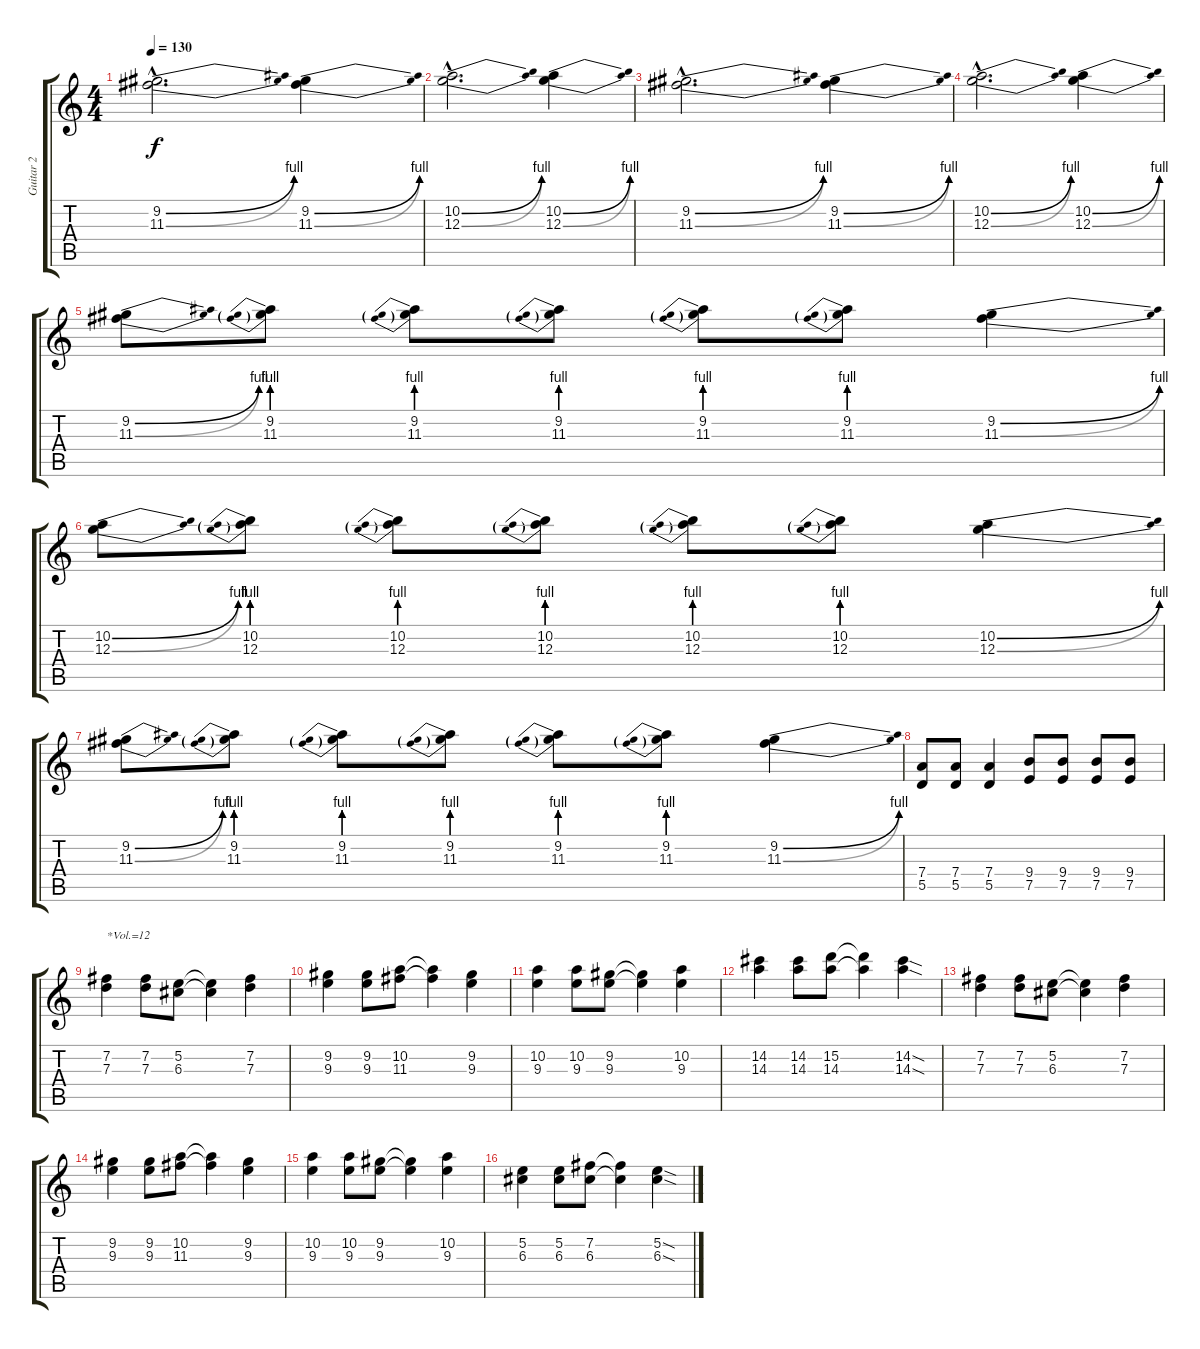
\track ("Guitar 2" "Guitar 2") {instrument distortionguitar}
\staff {score tabs}
\tuning (E4 B3 G3 D3 A2 E2) {hide}
\ts (4 4)
\tempo 130
\clef g2
\ks c
(9.2{be (bend 0 0 60 4) hac} 11.3{be (bend 0 0 60 4) hac}).2{d dy f} (9.2{be (bend 0 0 60 4)} 11.3{be (bend 0 0 60 4)}).4 |
(10.2{be (bend 0 0 60 4) hac} 12.3{be (bend 0 0 60 4) hac}).2{d} (10.2{be (bend 0 0 60 4)} 12.3{be (bend 0 0 60 4)}).4 |
(9.2{be (bend 0 0 60 4) hac} 11.3{be (bend 0 0 60 4) hac}).2{d} (9.2{be (bend 0 0 60 4)} 11.3{be (bend 0 0 60 4)}).4 |
(10.2{be (bend 0 0 60 4) hac} 12.3{be (bend 0 0 60 4) hac}).2{d} (10.2{be (bend 0 0 60 4)} 12.3{be (bend 0 0 60 4)}).4 |
(9.2{be (bend 0 0 60 4)} 11.3{be (bend 0 0 60 4)}).8 (9.2{be (prebend 0 4 60 4)} 11.3{be (prebend 0 4 60 4)}).8 (9.2{be (prebend 0 4 60 4)} 11.3{be (prebend 0 4 60 4)}).8 (9.2{be (prebend 0 4 60 4)} 11.3{be (prebend 0 4 60 4)}).8 (9.2{be (prebend 0 4 60 4)} 11.3{be (prebend 0 4 60 4)}).8 (9.2{be (prebend 0 4 60 4)} 11.3{be (prebend 0 4 60 4)}).8 (9.2{be (bend 0 0 60 4)} 11.3{be (bend 0 0 60 4)}).4 |
(10.2{be (bend 0 0 60 4)} 12.3{be (bend 0 0 60 4)}).8 (10.2{be (prebend 0 4 60 4)} 12.3{be (prebend 0 4 60 4)}).8 (10.2{be (prebend 0 4 60 4)} 12.3{be (prebend 0 4 60 4)}).8 (10.2{be (prebend 0 4 60 4)} 12.3{be (prebend 0 4 60 4)}).8 (10.2{be (prebend 0 4 60 4)} 12.3{be (prebend 0 4 60 4)}).8 (10.2{be (prebend 0 4 60 4)} 12.3{be (prebend 0 4 60 4)}).8 (10.2{be (bend 0 0 60 4)} 12.3{be (bend 0 0 60 4)}).4 |
(9.2{be (bend 0 0 60 4)} 11.3{be (bend 0 0 60 4)}).8 (9.2{be (prebend 0 4 60 4)} 11.3{be (prebend 0 4 60 4)}).8 (9.2{be (prebend 0 4 60 4)} 11.3{be (prebend 0 4 60 4)}).8 (9.2{be (prebend 0 4 60 4)} 11.3{be (prebend 0 4 60 4)}).8 (9.2{be (prebend 0 4 60 4)} 11.3{be (prebend 0 4 60 4)}).8 (9.2{be (prebend 0 4 60 4)} 11.3{be (prebend 0 4 60 4)}).8 (9.2{be (bend 0 0 60 4)} 11.3{be (bend 0 0 60 4)}).4 |
(7.4 5.5).8 (7.4 5.5).8 (7.4 5.5).4 (9.4 7.5).8 (9.4 7.5).8 (9.4 7.5).8 (9.4 7.5).8 |
(7.2 7.3).4{txt "*Vol.=12" volume 12} (7.2 7.3).8 (5.2 6.3).8 (5.2{t} 6.3{t}).4 (7.2 7.3).4 |
(9.2 9.3).4 (9.2 9.3).8 (10.2 11.3).8 (10.2{t} 11.3{t}).4 (9.2 9.3).4 |
(10.2 9.3).4 (10.2 9.3).8 (9.2 9.3).8 (9.2{t} 9.3{t}).4 (10.2 9.3).4 |
(14.2 14.3).4 (14.2 14.3).8 (15.2 14.3).8 (15.2{t} 14.3{t}).4 (14.2{sod} 14.3{sod}).4 |
(7.2 7.3).4 (7.2 7.3).8 (5.2 6.3).8 (5.2{t} 6.3{t}).4 (7.2 7.3).4 |
(9.2 9.3).4 (9.2 9.3).8 (10.2 11.3).8 (10.2{t} 11.3{t}).4 (9.2 9.3).4 |
(10.2 9.3).4 (10.2 9.3).8 (9.2 9.3).8 (9.2{t} 9.3{t}).4 (10.2 9.3).4 |
(5.2 6.3).4 (5.2 6.3).8 (7.2 6.3).8 (7.2{t} 6.3{t}).4 (5.2{sod} 6.3{sod}).4
